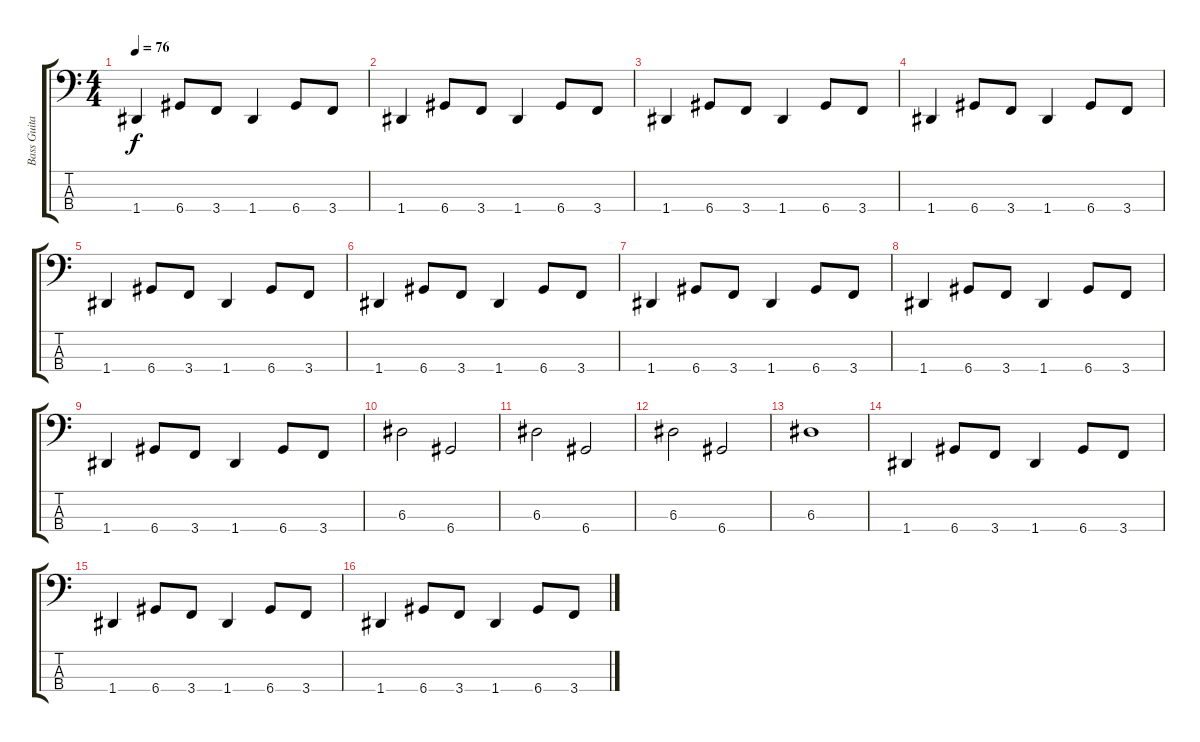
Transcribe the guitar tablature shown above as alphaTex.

\track ("Bass Guitar (Drop D)" "Bass Guita") {instrument electricbassfinger}
\staff {score tabs}
\tuning (G2 D2 A1 D1) {hide}
\ts (4 4)
\tempo 76
\clef f4
\ks c
1.4.4{dy f} 6.4.8 3.4.8 1.4.4 6.4.8 3.4.8 |
1.4.4 6.4.8 3.4.8 1.4.4 6.4.8 3.4.8 |
1.4.4 6.4.8 3.4.8 1.4.4 6.4.8 3.4.8 |
1.4.4 6.4.8 3.4.8 1.4.4 6.4.8 3.4.8 |
1.4.4 6.4.8 3.4.8 1.4.4 6.4.8 3.4.8 |
1.4.4 6.4.8 3.4.8 1.4.4 6.4.8 3.4.8 |
1.4.4 6.4.8 3.4.8 1.4.4 6.4.8 3.4.8 |
1.4.4 6.4.8 3.4.8 1.4.4 6.4.8 3.4.8 |
1.4.4 6.4.8 3.4.8 1.4.4 6.4.8 3.4.8 |
6.3.2 6.4.2 |
6.3.2 6.4.2 |
6.3.2 6.4.2 |
6.3.1 |
1.4.4 6.4.8 3.4.8 1.4.4 6.4.8 3.4.8 |
1.4.4 6.4.8 3.4.8 1.4.4 6.4.8 3.4.8 |
1.4.4 6.4.8 3.4.8 1.4.4 6.4.8 3.4.8
